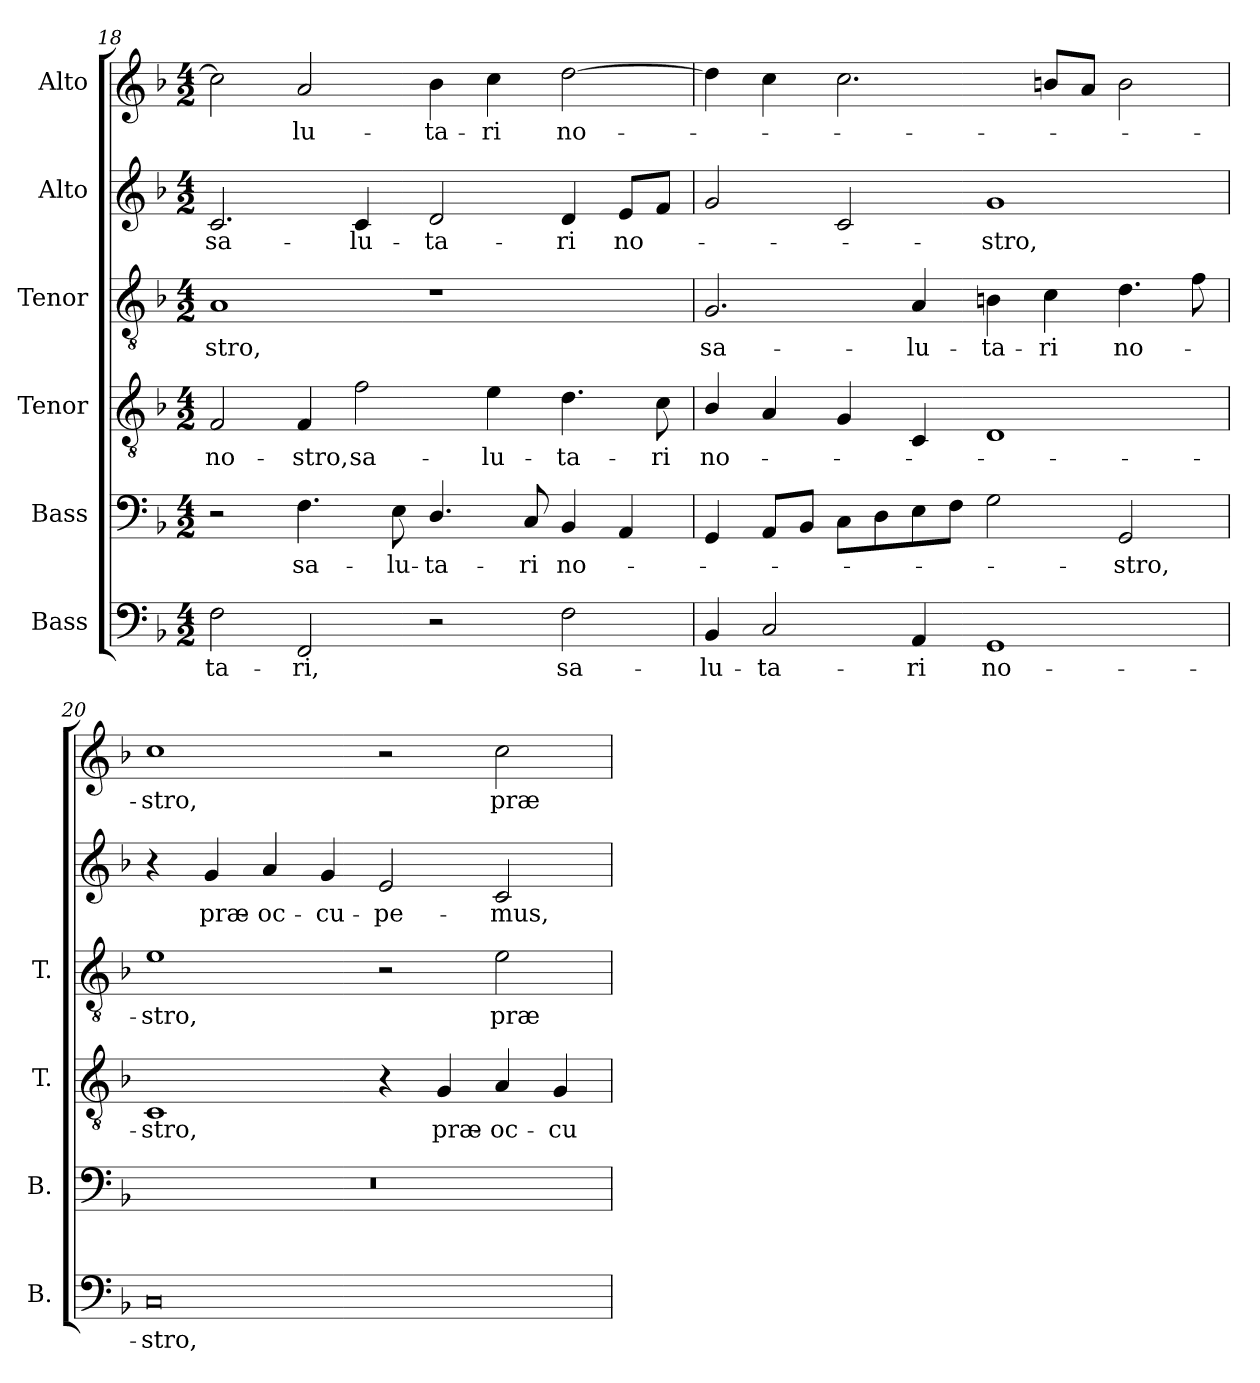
**kern	**text	**kern	**text	**kern	**text	**kern	**text	**kern	**text	**kern	**text
*part6	*part6	*part5	*part5	*part4	*part4	*part3	*part3	*part2	*part2	*part1	*part1
*staff6	*staff6	*staff5	*staff5	*staff4	*staff4	*staff3	*staff3	*staff2	*staff2	*staff1	*staff1
*I"Bass	*	*I"Bass	*	*I"Tenor	*	*I"Tenor	*	*I"Alto	*	*I"Alto	*
*I'B.	*	*I'B.	*	*I'T.	*	*I'T.	*	*	*	*	*
*clefF4	*	*clefF4	*	*clefGv2	*	*clefGv2	*	*clefG2	*	*clefG2	*
*	*	*	*	*ITrd7c12	*	*ITrd7c12	*	*	*	*	*
*k[b-]	*	*k[b-]	*	*k[b-]	*	*k[b-]	*	*k[b-]	*	*k[b-]	*
*F:	*	*F:	*	*F:	*	*F:	*	*F:	*	*F:	*
*M4/2	*	*M4/2	*	*M4/2	*	*M4/2	*	*M4/2	*	*M4/2	*
=18	=18	=18	=18	=18	=18	=18	=18	=18	=18	=18	=18
!	!LO:LY:b:color=#000000	!	!	!	!	!	!	!	!	!	!
!	!	!	!	!	!LO:LY:b:color=#000000	!	!	!	!	!	!
!	!	!	!	!	!	!	!LO:LY:b:color=#000000	!	!	!	!
!	!	!	!	!	!	!	!	!	!LO:LY:b:color=#000000	!	!
2Fi\	-ta-	2r	.	2FFi/	no-	1AAi	-stro,	2.ci/	sa-	2cci\]	.
!	!LO:LY:b:color=#000000	!	!	!	!	!	!	!	!	!	!
!	!	!	!LO:LY:b:color=#000000	!	!	!	!	!	!	!	!
!	!	!	!	!	!LO:LY:b:color=#000000	!	!	!	!	!	!
!	!	!	!	!	!	!	!	!	!	!	!LO:LY:b:color=#000000
2FFi/	-ri,	4.Fi\	sa-	4FFi/	-stro,	.	.	.	.	2ai/	-lu-
!	!	!	!	!	!LO:LY:b:color=#000000	!	!	!	!	!	!
!	!	!	!	!	!	!	!	!	!LO:LY:b:color=#000000	!	!
.	.	.	.	2Fi\	sa-	.	.	4ci/	-lu-	.	.
!	!	!	!LO:LY:b:color=#000000	!	!	!	!	!	!	!	!
.	.	8Ei\	-lu-	.	.	.	.	.	.	.	.
!	!	!	!LO:LY:b:color=#000000	!	!	!	!	!	!	!	!
!	!	!	!	!	!	!	!	!	!LO:LY:b:color=#000000	!	!
!	!	!	!	!	!	!	!	!	!	!	!LO:LY:b:color=#000000
2r	.	4.Di/	-ta-	.	.	1r	.	2di/	-ta-	4b-i\	-ta-
!	!	!	!	!	!LO:LY:b:color=#000000	!	!	!	!	!	!
!	!	!	!	!	!	!	!	!	!	!	!LO:LY:b:color=#000000
.	.	.	.	4Ei\	-lu-	.	.	.	.	4cci\	-ri
!	!	!	!LO:LY:b:color=#000000	!	!	!	!	!	!	!	!
.	.	8Ci/	-ri	.	.	.	.	.	.	.	.
!	!LO:LY:b:color=#000000	!	!	!	!	!	!	!	!	!	!
!	!	!	!LO:LY:b:color=#000000	!	!	!	!	!	!	!	!
!	!	!	!	!	!LO:LY:b:color=#000000	!	!	!	!	!	!
!	!	!	!	!	!	!	!	!	!LO:LY:b:color=#000000	!	!
!	!	!	!	!	!	!	!	!	!	!	!LO:LY:b:color=#000000
2Fi\	sa-	4BB-i/	no-	4.Di\	-ta-	.	.	4di/	-ri	[2ddi\	no-
!	!	!	!	!	!	!	!	!	!LO:LY:b:color=#000000	!	!
.	.	4AAi/	.	.	.	.	.	8ei/L	no-	.	.
!	!	!	!	!	!LO:LY:b:color=#000000	!	!	!	!	!	!
.	.	.	.	8Ci\	-ri	.	.	8fi/J	.	.	.
!!LO:PB:g=z
=19	=19	=19	=19	=19	=19	=19	=19	=19	=19	=19	=19
!	!LO:LY:b:color=#000000	!	!	!	!	!	!	!	!	!	!
!	!	!	!	!	!LO:LY:b:color=#000000	!	!	!	!	!	!
!	!	!	!	!	!	!	!LO:LY:b:color=#000000	!	!	!	!
4BB-i/	-lu-	4GGi/	.	4BB-i/	no-	2.GGi/	sa-	2gi/	.	4ddi\]	.
!	!LO:LY:b:color=#000000	!	!	!	!	!	!	!	!	!	!
2Ci/	-ta-	8AAi/L	.	4AAi/	.	.	.	.	.	4cci\	.
.	.	8BB-i/J	.	.	.	.	.	.	.	.	.
.	.	8Ci\L	.	4GGi/	.	.	.	2ci/	.	2.cci\	.
.	.	8Di\	.	.	.	.	.	.	.	.	.
!	!LO:LY:b:color=#000000	!	!	!	!	!	!	!	!	!	!
!	!	!	!	!	!	!	!LO:LY:b:color=#000000	!	!	!	!
4AAi/	-ri	8Ei\	.	4CCi/	.	4AAi/	-lu-	.	.	.	.
.	.	8Fi\J	.	.	.	.	.	.	.	.	.
!	!LO:LY:b:color=#000000	!	!	!	!	!	!	!	!	!	!
!	!	!	!	!	!	!	!LO:LY:b:color=#000000	!	!	!	!
!	!	!	!	!	!	!	!	!	!LO:LY:b:color=#000000	!	!
1GGi	no-	2Gi\	.	1DDi	.	4BBni\	-ta-	1gi	-stro,	.	.
!	!	!	!	!	!	!	!LO:LY:b:color=#000000	!	!	!	!
.	.	.	.	.	.	4Ci\	-ri	.	.	8bni/L	.
.	.	.	.	.	.	.	.	.	.	8ai/J	.
!	!	!	!LO:LY:b:color=#000000	!	!	!	!	!	!	!	!
!	!	!	!	!	!	!	!LO:LY:b:color=#000000	!	!	!	!
.	.	2GGi/	-stro,	.	.	4.Di\	no-	.	.	2bi\	.
.	.	.	.	.	.	8Fi\	.	.	.	.	.
=20	=20	=20	=20	=20	=20	=20	=20	=20	=20	=20	=20
!	!LO:LY:b:color=#000000	!LO:N:vis=1	!	!	!	!	!	!	!	!	!
!	!	!	!	!	!LO:LY:b:color=#000000	!	!	!	!	!	!
!	!	!	!	!	!	!	!LO:LY:b:color=#000000	!	!	!	!
!	!	!	!	!	!	!	!	!	!	!	!LO:LY:b:color=#000000
0Ci	-stro,	0r	.	1CCi	-stro,	1Ei	-stro,	4r	.	1cci	-stro,
!	!	!	!	!	!	!	!	!	!LO:LY:b:color=#000000	!	!
.	.	.	.	.	.	.	.	4gi/	præ-	.	.
!	!	!	!	!	!	!	!	!	!LO:LY:b:color=#000000	!	!
.	.	.	.	.	.	.	.	4ai/	-oc-	.	.
!	!	!	!	!	!	!	!	!	!LO:LY:b:color=#000000	!	!
.	.	.	.	.	.	.	.	4gi/	-cu-	.	.
!	!	!	!	!	!	!	!	!	!LO:LY:b:color=#000000	!	!
.	.	.	.	4r	.	2r	.	2ei/	-pe-	2r	.
!	!	!	!	!	!LO:LY:b:color=#000000	!	!	!	!	!	!
.	.	.	.	4GGi/	præ-	.	.	.	.	.	.
!	!	!	!	!	!LO:LY:b:color=#000000	!	!	!	!	!	!
!	!	!	!	!	!	!	!LO:LY:b:color=#000000	!	!	!	!
!	!	!	!	!	!	!	!	!	!LO:LY:b:color=#000000	!	!
!	!	!	!	!	!	!	!	!	!	!	!LO:LY:b:color=#000000
.	.	.	.	4AAi/	-oc-	2Ei\	præ-	2ci/	-mus,	2cci\	præ-
!	!	!	!	!	!LO:LY:b:color=#000000	!	!	!	!	!	!
.	.	.	.	4GGi/	-cu-	.	.	.	.	.	.
=	=	=	=	=	=	=	=	=	=	=	=
*-	*-	*-	*-	*-	*-	*-	*-	*-	*-	*-	*-
